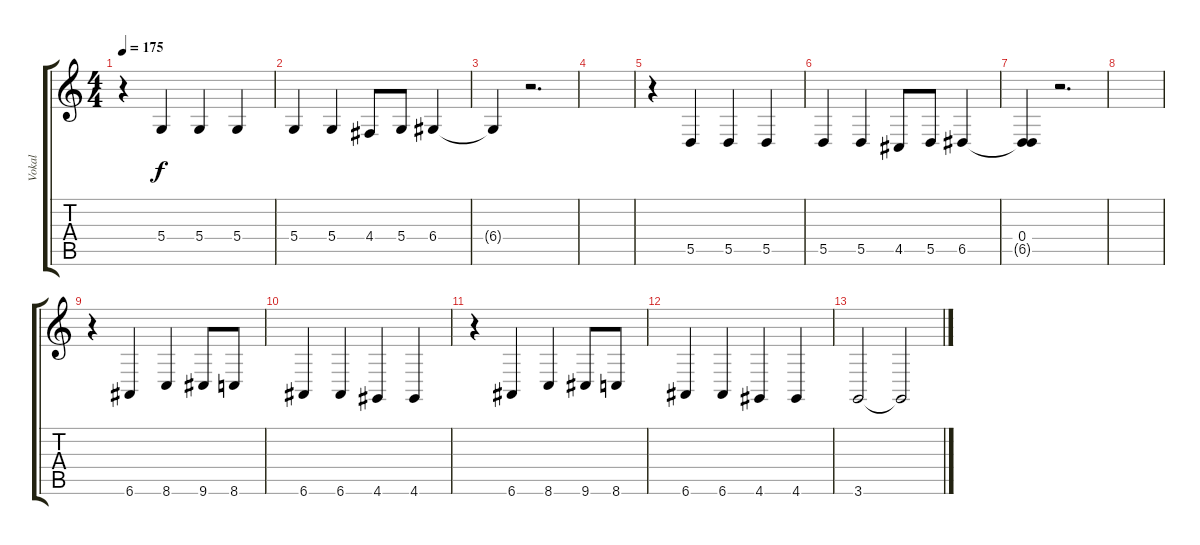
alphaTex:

\track ("Vokal" "Vokal") {instrument lead1square}
\staff {score tabs}
\tuning (E4 B3 G3 D3 A2 E2) {hide}
\ts (4 4)
\tempo 175
\clef g2
\ks c
r.4{dy f} 5.4.4 5.4.4 5.4.4 |
5.4.4 5.4.4 4.4.8 5.4.8 6.4.4 |
6.4{t}.4 r.2{d} |
|
r.4 5.5.4 5.5.4 5.5.4 |
5.5.4 5.5.4 4.5.8 5.5.8 6.5.4 |
(0.4 6.5{t}).4 r.2{d} |
|
r.4 6.6.4 8.6.4 9.6.8 8.6.8 |
6.6.4 6.6.4 4.6.4 4.6.4 |
r.4 6.6.4 8.6.4 9.6.8 8.6.8 |
6.6.4 6.6.4 4.6.4 4.6.4 |
3.6.2 3.6{t}.2
